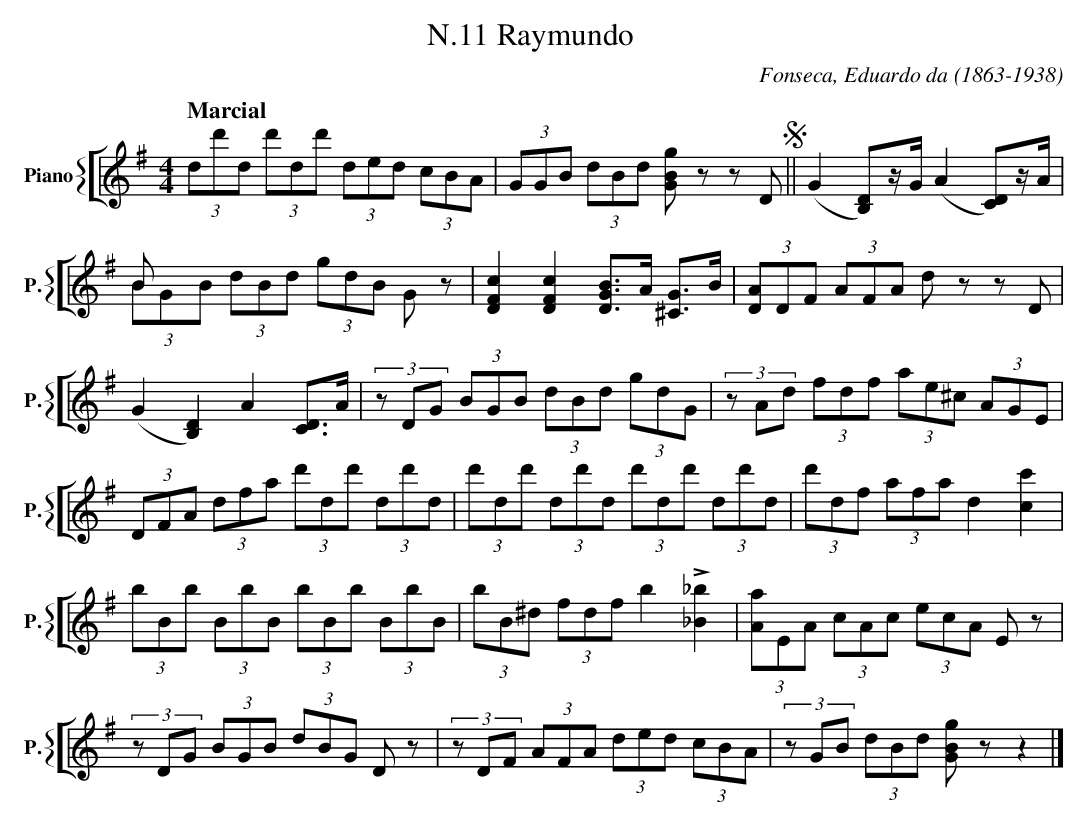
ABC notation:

X:1
T:N.11 Raymundo
C:Fonseca, Eduardo da (1863-1938)
M:4/4
L:1/4
K:G
V: 7 clef=treble name="Piano" sname="P."
%%staves [{ 7 }]
   [Q:"Marcial"] (3d/d'/d/ (3d'/d/d'/ (3d/e/d/ (3c/B/A/ | (3G/G/B/ (3d/B/d/ [GBg]/z/z/ D/  !segno!|| \
    (G [B,D]/)z//G// (A [CD]/)z//A// | B/x/x3 & (3B/G/B/ (3d/B/d/ (3g/d/B/ G/z/ | \
    [DFc][DFc][DGB]/>A/ [^CG]/>B/ | (3[DA]/D/F/ (3A/F/A/ d/z/ z/D/ | (G[B,D])A[CD]/>A/ | \
    (3z/D/G/  (3B/G/B/ (3d/B/d/  (3g/d/G/ | (3z/A/d/  (3f/d/f/ (3a/e/^c/ (3A/G/E/ | \
    (3D/F/A/  (3d/f/a/  (3d'/d/d'/ (3d/d'/d/ | (3d'/d/d'/ (3d/d'/d/ (3d'/d/d'/ (3d/d'/d/ | \
    (3d'/d/f/ (3a/f/a/ d [cc'] | (3b/B/b/ (3B/b/B/ (3b/B/b/ (3B/b/B/ | \
    (3b/B/^d/ (3f/d/f/ b !>![_b_B] | (3[Aa]/E/A/ (3c/A/c/  (3e/c/A/ E/z/ | \
    (3z/D/G/ (3B/G/B/ (3d/B/G/ D/z/ | (3z/D/F/ (3A/F/A/ (3d/e/d/ (3c/B/A/ | \
    (3z/G/B/ (3d/B/d/ [GBg]/z/ z |] \
